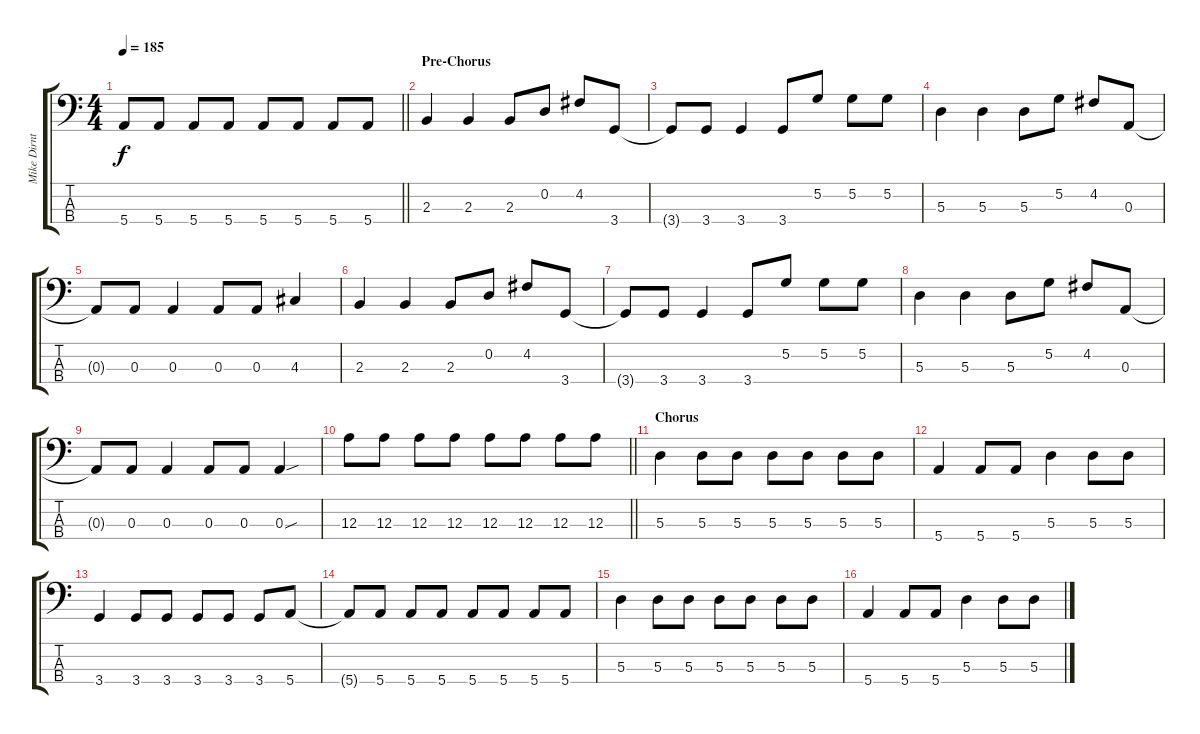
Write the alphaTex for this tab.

\track ("Mike Dirnt - Bass" "Mike Dirnt") {instrument electricbasspick}
\staff {score tabs}
\tuning (G2 D2 A1 E1) {hide}
\ts (4 4)
\tempo 185
\clef f4
\barLineRight lightlight
\ks c
5.4{t}.8{dy f} 5.4.8 5.4.8 5.4.8 5.4.8 5.4.8 5.4.8 5.4.8 |
\section ("" "Pre-Chorus")
2.3.4 2.3.4 2.3.8 0.2.8 4.2.8 3.4.8 |
3.4{t}.8 3.4.8 3.4.4 3.4.8 5.2.8 5.2.8 5.2.8 |
5.3.4 5.3.4 5.3.8 5.2.8 4.2.8 0.3.8 |
0.3{t}.8 0.3.8 0.3.4 0.3.8 0.3.8 4.3.4 |
2.3.4 2.3.4 2.3.8 0.2.8 4.2.8 3.4.8 |
3.4{t}.8 3.4.8 3.4.4 3.4.8 5.2.8 5.2.8 5.2.8 |
5.3.4 5.3.4 5.3.8 5.2.8 4.2.8 0.3.8 |
0.3{t}.8 0.3.8 0.3.4 0.3.8 0.3.8 0.3{sou}.4 |
\barLineRight lightlight
12.3.8 12.3.8 12.3.8 12.3.8 12.3.8 12.3.8 12.3.8 12.3.8 |
\section ("" "Chorus")
5.3.4 5.3.8 5.3.8 5.3.8 5.3.8 5.3.8 5.3.8 |
5.4.4 5.4.8 5.4.8 5.3.4 5.3.8 5.3.8 |
3.4.4 3.4.8 3.4.8 3.4.8 3.4.8 3.4.8 5.4.8 |
5.4{t}.8 5.4.8 5.4.8 5.4.8 5.4.8 5.4.8 5.4.8 5.4.8 |
5.3.4 5.3.8 5.3.8 5.3.8 5.3.8 5.3.8 5.3.8 |
5.4.4 5.4.8 5.4.8 5.3.4 5.3.8 5.3.8
